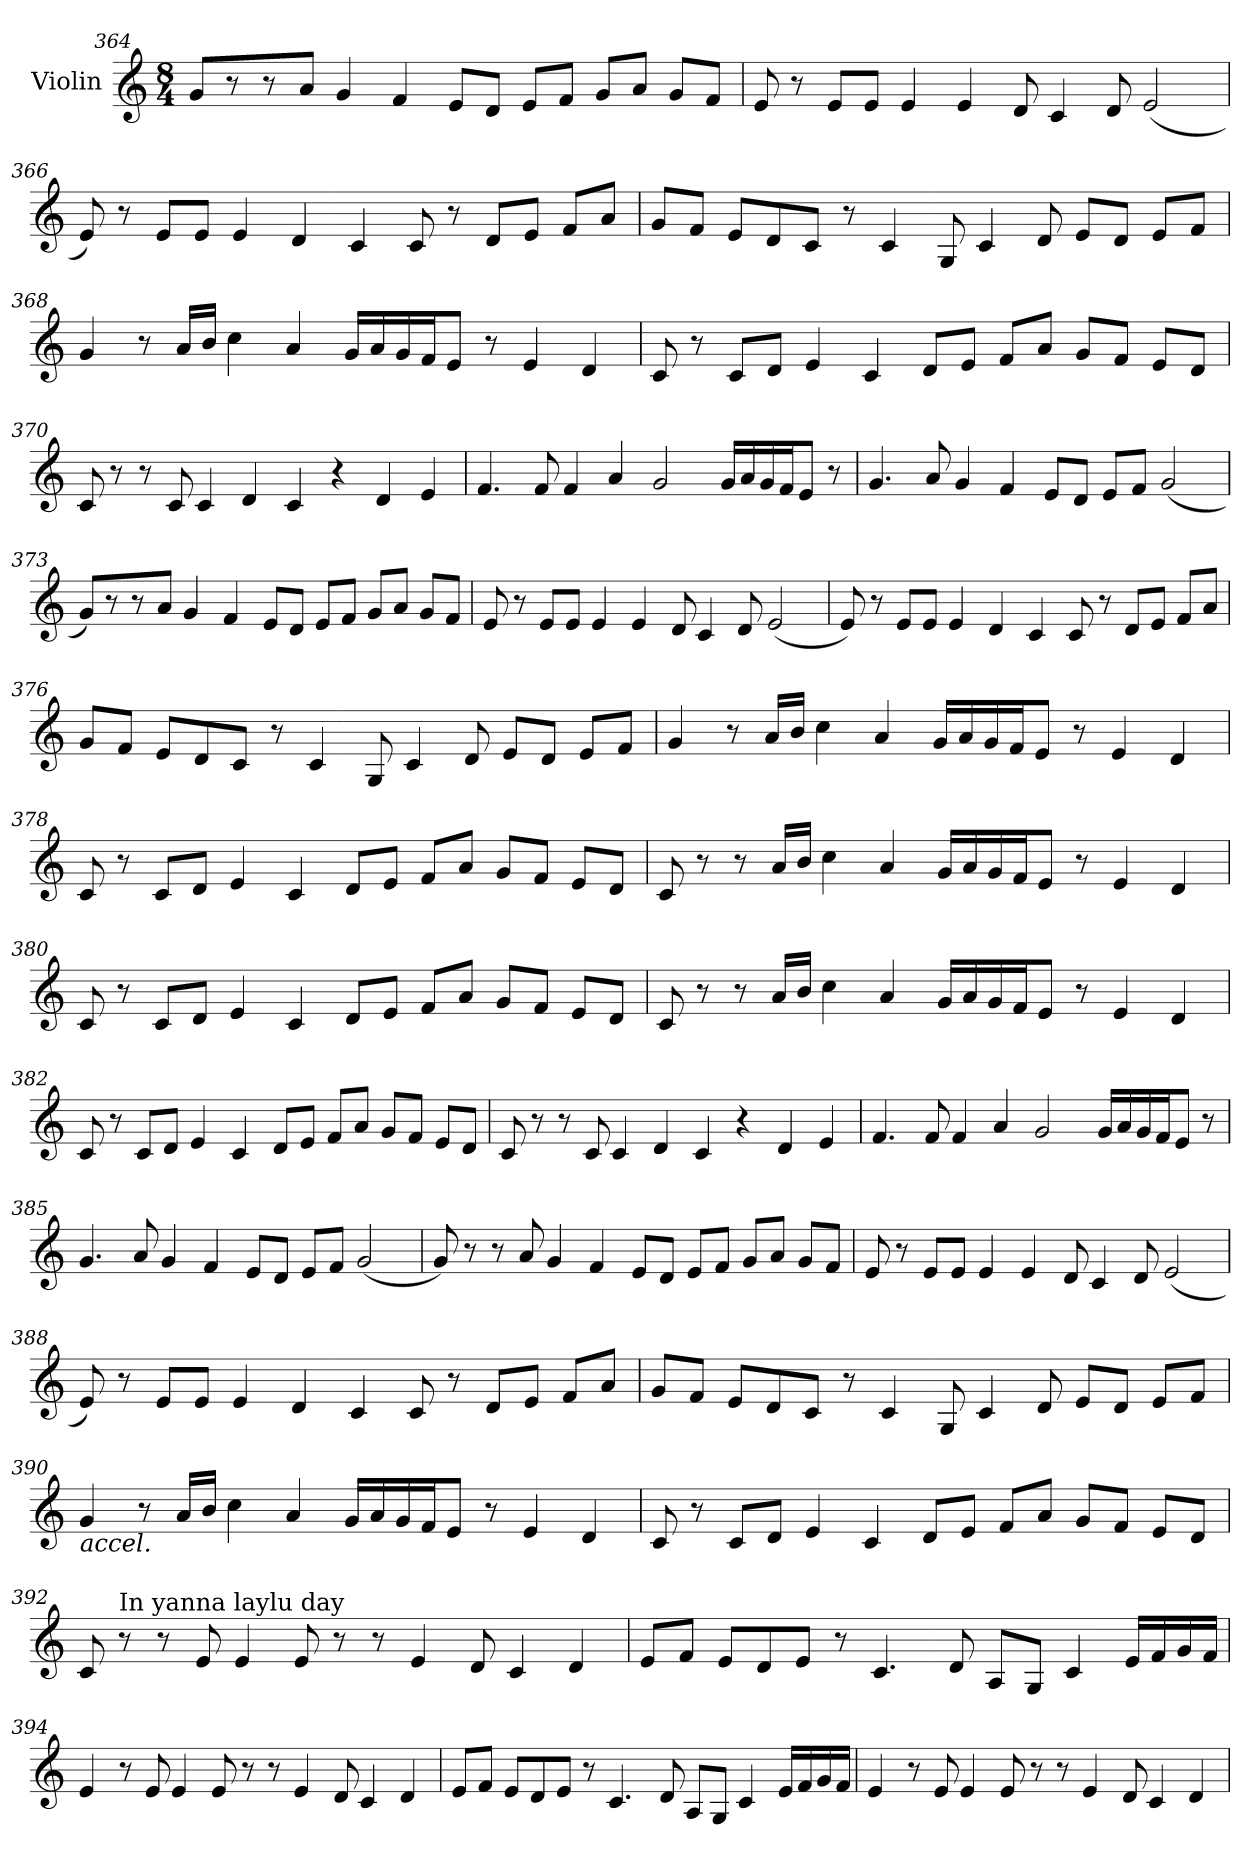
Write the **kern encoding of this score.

**kern
*part1
*staff1
*I"Violin
!!LO:LB:g=z
*clefG2
*k[]
*M8/4
=364
8g/L
8r
8r
8a/J
4g/
4f/
8e/L
8d/J
8e/L
8f/J
8g/L
8a/J
8g/L
8f/J
=365
8e/
8r
8e/L
8e/J
4e/
4e/
8d/
4c/
8d/
(<2e/
!!LO:PB:g=z
=366
8e/)
8r
8e/L
8e/J
4e/
4d/
4c/
8c/
8r
8d/L
8e/J
8f/L
8a/J
=367
8g/L
8f/J
8e/L
8d/
8c/J
8r
4c/
8G/
4c/
8d/
8e/L
8d/J
8e/L
8f/J
!!LO:LB:g=z
=368
4g/
8r
16a/LL
16b/JJ
4cc\
4a/
16g/LL
16a/
16g/
16f/J
8e/J
8r
4e/
4d/
=369
8c/
8r
8c/L
8d/J
4e/
4c/
8d/L
8e/J
8f/L
8a/J
8g/L
8f/J
8e/L
8d/J
!!LO:LB:g=z
=370
8c/
8r
8r
8c/
4c/
4d/
4c/
4r
4d/
4e/
=371
4.f/
8f/
4f/
4a/
2g/
16g/LL
16a/
16g/
16f/J
8e/J
8r
!!LO:LB:g=z
=372
4.g/
8a/
4g/
4f/
8e/L
8d/J
8e/L
8f/J
(<2g/
=373
8g/L)
8r
8r
8a/J
4g/
4f/
8e/L
8d/J
8e/L
8f/J
8g/L
8a/J
8g/L
8f/J
!!LO:LB:g=z
=374
8e/
8r
8e/L
8e/J
4e/
4e/
8d/
4c/
8d/
(<2e/
=375
8e/)
8r
8e/L
8e/J
4e/
4d/
4c/
8c/
8r
8d/L
8e/J
8f/L
8a/J
!!LO:LB:g=z
=376
8g/L
8f/J
8e/L
8d/
8c/J
8r
4c/
8G/
4c/
8d/
8e/L
8d/J
8e/L
8f/J
=377
4g/
8r
16a/LL
16b/JJ
4cc\
4a/
16g/LL
16a/
16g/
16f/J
8e/J
8r
4e/
4d/
!!LO:LB:g=z
=378
8c/
8r
8c/L
8d/J
4e/
4c/
8d/L
8e/J
8f/L
8a/J
8g/L
8f/J
8e/L
8d/J
=379
8c/
8r
8r
16a/LL
16b/JJ
4cc\
4a/
16g/LL
16a/
16g/
16f/J
8e/J
8r
4e/
4d/
!!LO:LB:g=z
=380
8c/
8r
8c/L
8d/J
4e/
4c/
8d/L
8e/J
8f/L
8a/J
8g/L
8f/J
8e/L
8d/J
=381
8c/
8r
8r
16a/LL
16b/JJ
4cc\
4a/
16g/LL
16a/
16g/
16f/J
8e/J
8r
4e/
4d/
!!LO:PB:g=z
=382
8c/
8r
8c/L
8d/J
4e/
4c/
8d/L
8e/J
8f/L
8a/J
8g/L
8f/J
8e/L
8d/J
=383
8c/
8r
8r
8c/
4c/
4d/
4c/
4r
4d/
4e/
!!LO:LB:g=z
=384
4.f/
8f/
4f/
4a/
2g/
16g/LL
16a/
16g/
16f/J
8e/J
8r
=385
4.g/
8a/
4g/
4f/
8e/L
8d/J
8e/L
8f/J
(<2g/
!!LO:LB:g=z
=386
8g/)
8r
8r
8a/
4g/
4f/
8e/L
8d/J
8e/L
8f/J
8g/L
8a/J
8g/L
8f/J
=387
8e/
8r
8e/L
8e/J
4e/
4e/
8d/
4c/
8d/
(<2e/
!!LO:LB:g=z
=388
8e/)
8r
8e/L
8e/J
4e/
4d/
4c/
8c/
8r
8d/L
8e/J
8f/L
8a/J
=389
8g/L
8f/J
8e/L
8d/
8c/J
8r
4c/
8G/
4c/
8d/
8e/L
8d/J
8e/L
8f/J
!!LO:LB:g=z
=390
!LO:TX:b:i:t=accel.
4g/
8r
16a/LL
16b/JJ
4cc\
4a/
16g/LL
16a/
16g/
16f/J
8e/J
8r
4e/
4d/
=391
8c/
8r
8c/L
8d/J
4e/
4c/
8d/L
8e/J
8f/L
8a/J
8g/L
8f/J
8e/L
8d/J
!!LO:LB:g=z
=392
*MM80
8c/
!LO:TX:a:t=In yanna laylu day
8r
8r
8e/
4e/
8e/
8r
8r
4e/
8d/
4c/
4d/
=393
8e/L
8f/J
8e/L
8d/
8e/J
8r
4.c/
8d/
8A/L
8G/J
4c/
16e/LL
16f/
16g/
16f/JJ
!!LO:LB:g=z
=394
4e/
8r
8e/
4e/
8e/
8r
8r
4e/
8d/
4c/
4d/
=395
8e/L
8f/J
8e/L
8d/
8e/J
8r
4.c/
8d/
8A/L
8G/J
4c/
16e/LL
16f/
16g/
16f/JJ
!!LO:PB:g=z
=396
4e/
8r
8e/
4e/
8e/
8r
8r
4e/
8d/
4c/
4d/
=
*-
